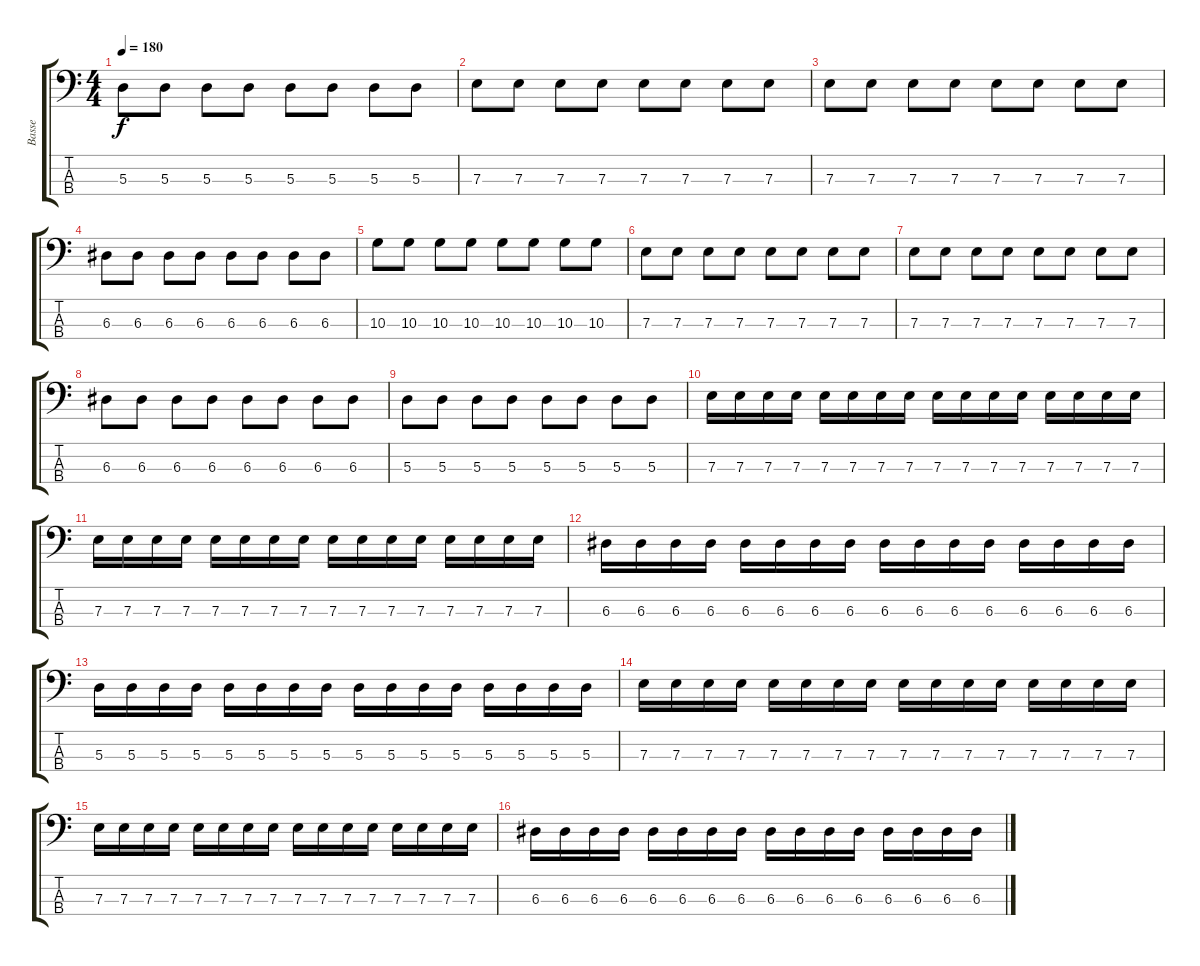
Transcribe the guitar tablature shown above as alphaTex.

\track ("Basse" "Basse") {instrument electricbassfinger}
\staff {score tabs}
\tuning (G2 D2 A1 E1) {hide}
\ts (4 4)
\tempo 180
\clef f4
\ks c
5.3.8{dy f} 5.3.8 5.3.8 5.3.8 5.3.8 5.3.8 5.3.8 5.3.8 |
7.3.8 7.3.8 7.3.8 7.3.8 7.3.8 7.3.8 7.3.8 7.3.8 |
7.3.8 7.3.8 7.3.8 7.3.8 7.3.8 7.3.8 7.3.8 7.3.8 |
6.3.8 6.3.8 6.3.8 6.3.8 6.3.8 6.3.8 6.3.8 6.3.8 |
10.3.8 10.3.8 10.3.8 10.3.8 10.3.8 10.3.8 10.3.8 10.3.8 |
7.3.8 7.3.8 7.3.8 7.3.8 7.3.8 7.3.8 7.3.8 7.3.8 |
7.3.8 7.3.8 7.3.8 7.3.8 7.3.8 7.3.8 7.3.8 7.3.8 |
6.3.8 6.3.8 6.3.8 6.3.8 6.3.8 6.3.8 6.3.8 6.3.8 |
5.3.8 5.3.8 5.3.8 5.3.8 5.3.8 5.3.8 5.3.8 5.3.8 |
7.3.16 7.3.16 7.3.16 7.3.16 7.3.16 7.3.16 7.3.16 7.3.16 7.3.16 7.3.16 7.3.16 7.3.16 7.3.16 7.3.16 7.3.16 7.3.16 |
7.3.16 7.3.16 7.3.16 7.3.16 7.3.16 7.3.16 7.3.16 7.3.16 7.3.16 7.3.16 7.3.16 7.3.16 7.3.16 7.3.16 7.3.16 7.3.16 |
6.3.16 6.3.16 6.3.16 6.3.16 6.3.16 6.3.16 6.3.16 6.3.16 6.3.16 6.3.16 6.3.16 6.3.16 6.3.16 6.3.16 6.3.16 6.3.16 |
5.3.16 5.3.16 5.3.16 5.3.16 5.3.16 5.3.16 5.3.16 5.3.16 5.3.16 5.3.16 5.3.16 5.3.16 5.3.16 5.3.16 5.3.16 5.3.16 |
7.3.16 7.3.16 7.3.16 7.3.16 7.3.16 7.3.16 7.3.16 7.3.16 7.3.16 7.3.16 7.3.16 7.3.16 7.3.16 7.3.16 7.3.16 7.3.16 |
7.3.16 7.3.16 7.3.16 7.3.16 7.3.16 7.3.16 7.3.16 7.3.16 7.3.16 7.3.16 7.3.16 7.3.16 7.3.16 7.3.16 7.3.16 7.3.16 |
6.3.16 6.3.16 6.3.16 6.3.16 6.3.16 6.3.16 6.3.16 6.3.16 6.3.16 6.3.16 6.3.16 6.3.16 6.3.16 6.3.16 6.3.16 6.3.16
